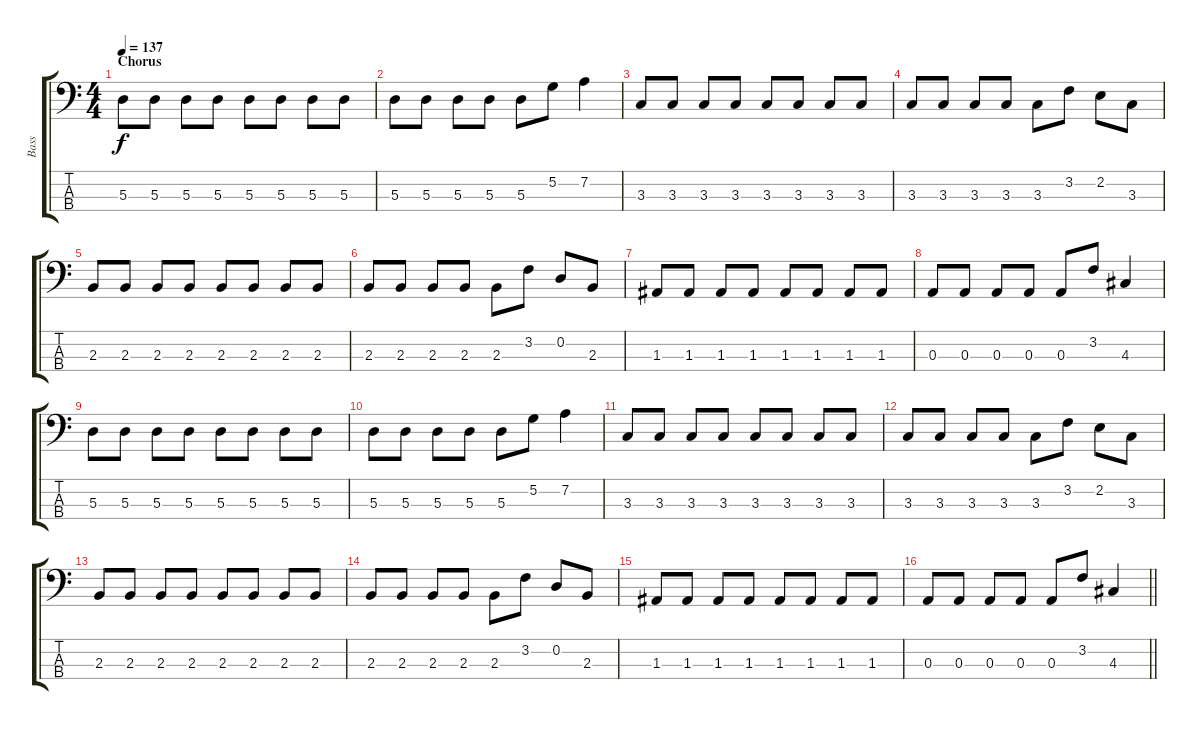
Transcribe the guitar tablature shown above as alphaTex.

\track ("Bass" "Bass") {instrument electricbassfinger}
\staff {score tabs}
\tuning (G2 D2 A1 D1) {hide}
\ts (4 4)
\section ("" "Chorus")
\tempo 137
\clef f4
\ks c
5.3.8{dy f} 5.3.8 5.3.8 5.3.8 5.3.8 5.3.8 5.3.8 5.3.8 |
5.3.8 5.3.8 5.3.8 5.3.8 5.3.8 5.2.8 7.2.4 |
3.3.8 3.3.8 3.3.8 3.3.8 3.3.8 3.3.8 3.3.8 3.3.8 |
3.3.8 3.3.8 3.3.8 3.3.8 3.3.8 3.2.8 2.2.8 3.3.8 |
2.3.8 2.3.8 2.3.8 2.3.8 2.3.8 2.3.8 2.3.8 2.3.8 |
2.3.8 2.3.8 2.3.8 2.3.8 2.3.8 3.2.8 0.2.8 2.3.8 |
1.3.8 1.3.8 1.3.8 1.3.8 1.3.8 1.3.8 1.3.8 1.3.8 |
0.3.8 0.3.8 0.3.8 0.3.8 0.3.8 3.2.8 4.3.4 |
5.3.8 5.3.8 5.3.8 5.3.8 5.3.8 5.3.8 5.3.8 5.3.8 |
5.3.8 5.3.8 5.3.8 5.3.8 5.3.8 5.2.8 7.2.4 |
3.3.8 3.3.8 3.3.8 3.3.8 3.3.8 3.3.8 3.3.8 3.3.8 |
3.3.8 3.3.8 3.3.8 3.3.8 3.3.8 3.2.8 2.2.8 3.3.8 |
2.3.8 2.3.8 2.3.8 2.3.8 2.3.8 2.3.8 2.3.8 2.3.8 |
2.3.8 2.3.8 2.3.8 2.3.8 2.3.8 3.2.8 0.2.8 2.3.8 |
1.3.8 1.3.8 1.3.8 1.3.8 1.3.8 1.3.8 1.3.8 1.3.8 |
\barLineRight lightlight
0.3.8 0.3.8 0.3.8 0.3.8 0.3.8 3.2.8 4.3.4
